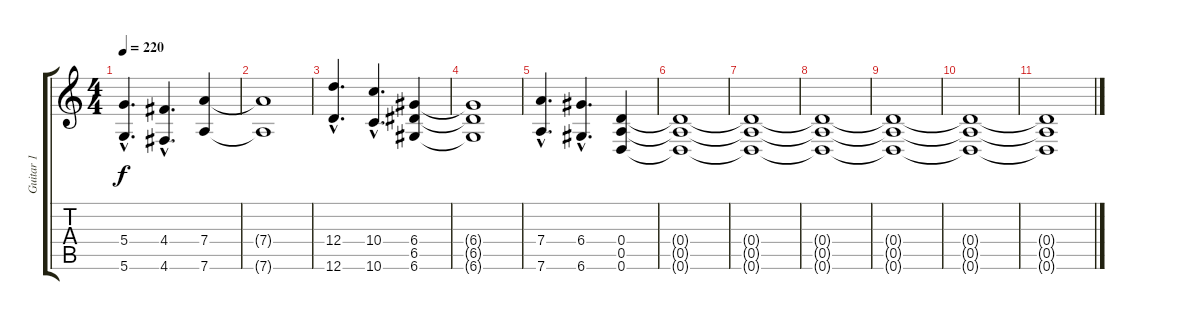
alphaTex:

\track ("Guitar 1" "Guitar 1") {instrument distortionguitar}
\staff {score tabs}
\tuning (E4 B3 G3 D3 A2 D2) {hide}
\ts (4 4)
\tempo 220
\clef g2
\ks c
(5.4{hac} 5.6{hac}).4{d dy f} (4.4{hac} 4.6{hac}).4{d} (7.4 7.6).4 |
(7.4{t} 7.6{t}).1 |
(12.4{hac} 12.6{hac}).4{d} (10.4{hac} 10.6{hac}).4{d} (6.4 6.5 6.6).4 |
(6.4{t} 6.5{t} 6.6{t}).1 |
(7.4{hac} 7.6{hac}).4{d} (6.4{hac} 6.6{hac}).4{d} (0.4 0.5 0.6).4 |
(0.4{t} 0.5{t} 0.6{t}).1 |
(0.4{t} 0.5{t} 0.6{t}).1 |
(0.4{t} 0.5{t} 0.6{t}).1 |
(0.4{t} 0.5{t} 0.6{t}).1 |
(0.4{t} 0.5{t} 0.6{t}).1 |
(0.4{t} 0.5{t} 0.6{t}).1
